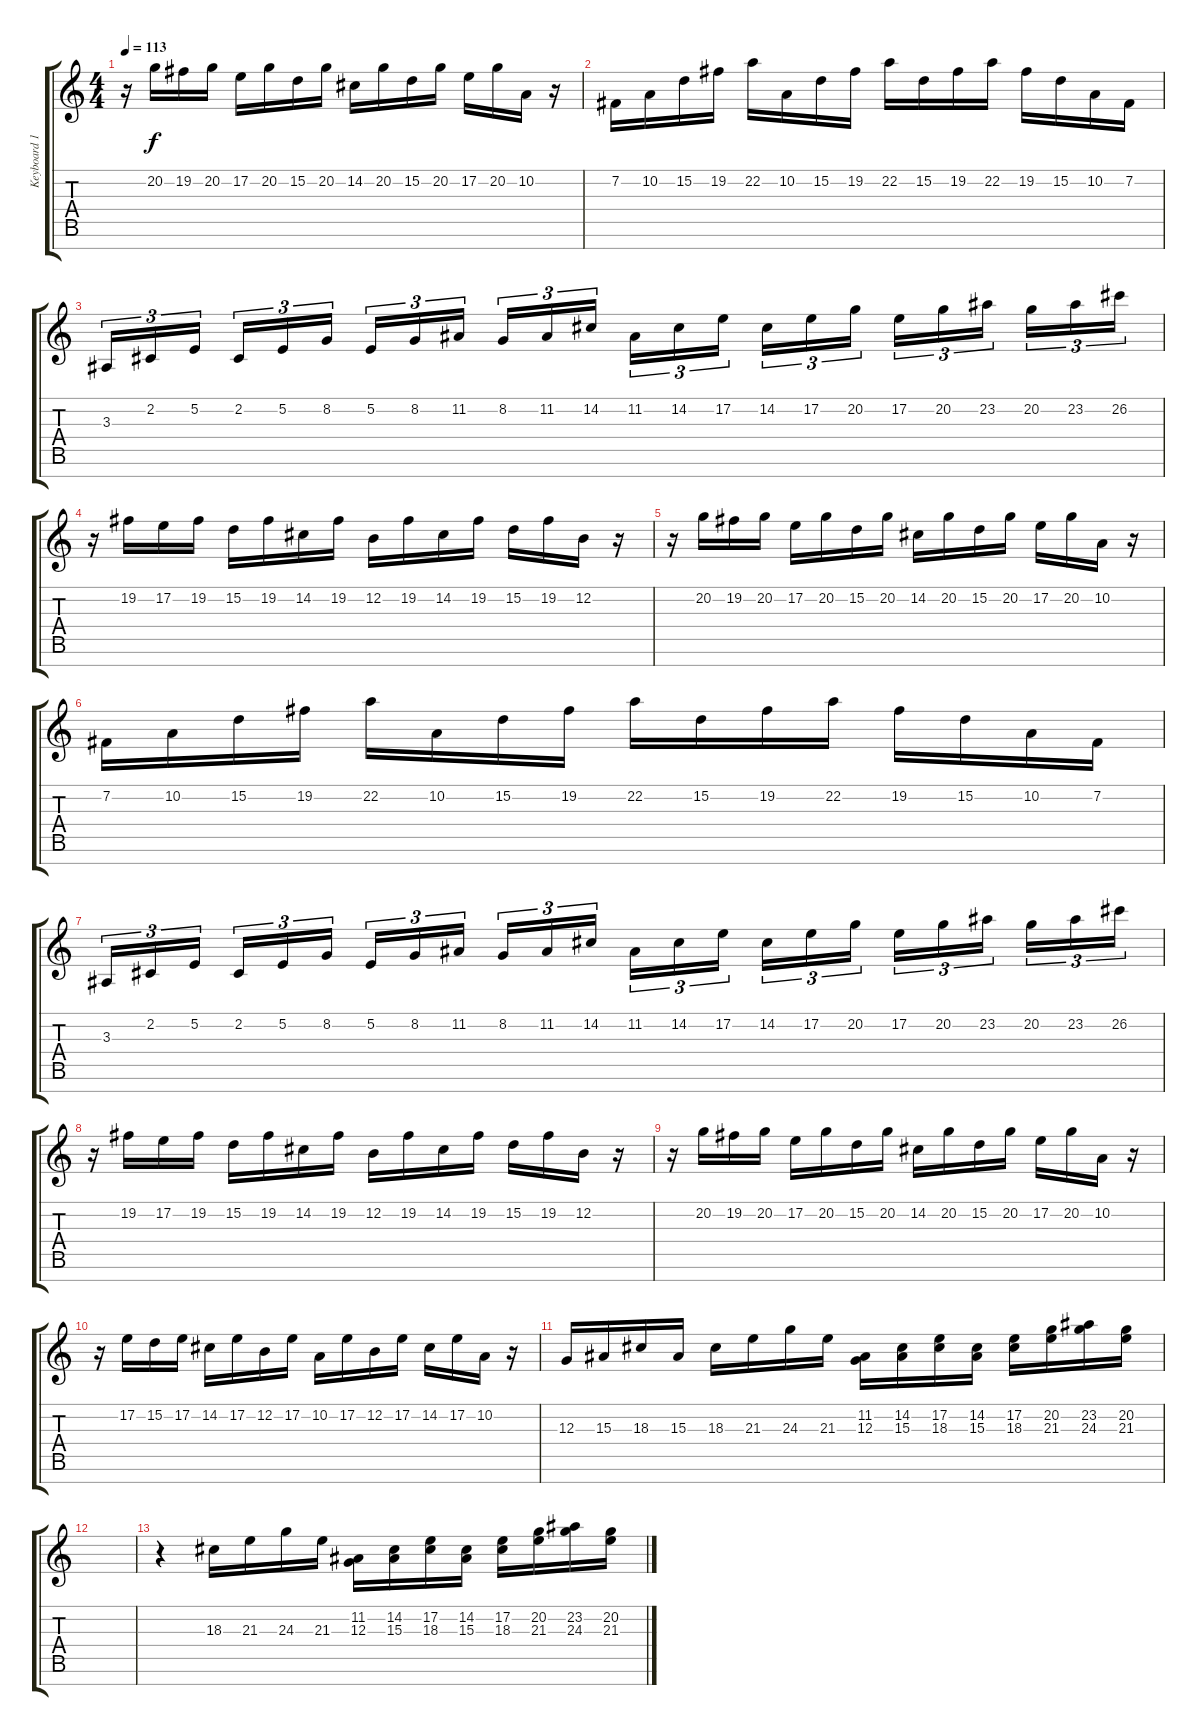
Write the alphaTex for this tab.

\track ("Keyboard 1" "Keyboard 1") {instrument synthstrings1}
\staff {score tabs}
\tuning (E4 B3 G3 D3 A2 E2 B1) {hide}
\ts (4 4)
\tempo 113
\clef g2
\ks c
r.16{dy f} 20.2.16 19.2.16 20.2.16 17.2.16 20.2.16 15.2.16 20.2.16 14.2.16 20.2.16 15.2.16 20.2.16 17.2.16 20.2.16 10.2.16 r.16 |
7.2.16 10.2.16 15.2.16 19.2.16 22.2.16 10.2.16 15.2.16 19.2.16 22.2.16 15.2.16 19.2.16 22.2.16 19.2.16 15.2.16 10.2.16 7.2.16 |
3.3.16{tu (3 2)} 2.2.16{tu (3 2)} 5.2.16{tu (3 2)} 2.2.16{tu (3 2)} 5.2.16{tu (3 2)} 8.2.16{tu (3 2)} 5.2.16{tu (3 2)} 8.2.16{tu (3 2)} 11.2.16{tu (3 2)} 8.2.16{tu (3 2)} 11.2.16{tu (3 2)} 14.2.16{tu (3 2)} 11.2.16{tu (3 2)} 14.2.16{tu (3 2)} 17.2.16{tu (3 2)} 14.2.16{tu (3 2)} 17.2.16{tu (3 2)} 20.2.16{tu (3 2)} 17.2.16{tu (3 2)} 20.2.16{tu (3 2)} 23.2.16{tu (3 2)} 20.2.16{tu (3 2)} 23.2.16{tu (3 2)} 26.2.16{tu (3 2)} |
r.16 19.2.16 17.2.16 19.2.16 15.2.16 19.2.16 14.2.16 19.2.16 12.2.16 19.2.16 14.2.16 19.2.16 15.2.16 19.2.16 12.2.16 r.16 |
r.16 20.2.16 19.2.16 20.2.16 17.2.16 20.2.16 15.2.16 20.2.16 14.2.16 20.2.16 15.2.16 20.2.16 17.2.16 20.2.16 10.2.16 r.16 |
7.2.16 10.2.16 15.2.16 19.2.16 22.2.16 10.2.16 15.2.16 19.2.16 22.2.16 15.2.16 19.2.16 22.2.16 19.2.16 15.2.16 10.2.16 7.2.16 |
3.3.16{tu (3 2)} 2.2.16{tu (3 2)} 5.2.16{tu (3 2)} 2.2.16{tu (3 2)} 5.2.16{tu (3 2)} 8.2.16{tu (3 2)} 5.2.16{tu (3 2)} 8.2.16{tu (3 2)} 11.2.16{tu (3 2)} 8.2.16{tu (3 2)} 11.2.16{tu (3 2)} 14.2.16{tu (3 2)} 11.2.16{tu (3 2)} 14.2.16{tu (3 2)} 17.2.16{tu (3 2)} 14.2.16{tu (3 2)} 17.2.16{tu (3 2)} 20.2.16{tu (3 2)} 17.2.16{tu (3 2)} 20.2.16{tu (3 2)} 23.2.16{tu (3 2)} 20.2.16{tu (3 2)} 23.2.16{tu (3 2)} 26.2.16{tu (3 2)} |
r.16{volume 13 instrument churchorgan} 19.2.16 17.2.16 19.2.16 15.2.16 19.2.16 14.2.16 19.2.16 12.2.16 19.2.16 14.2.16 19.2.16 15.2.16 19.2.16 12.2.16 r.16 |
r.16 20.2.16 19.2.16 20.2.16 17.2.16 20.2.16 15.2.16 20.2.16 14.2.16 20.2.16 15.2.16 20.2.16 17.2.16 20.2.16 10.2.16 r.16 |
r.16 17.2.16 15.2.16 17.2.16 14.2.16 17.2.16 12.2.16 17.2.16 10.2.16 17.2.16 12.2.16 17.2.16 14.2.16 17.2.16 10.2.16 r.16 |
12.3.16 15.3.16 18.3.16 15.3.16 18.3.16 21.3.16 24.3.16 21.3.16 (11.2 12.3).16 (14.2 15.3).16 (17.2 18.3).16 (14.2 15.3).16 (17.2 18.3).16 (20.2 21.3).16 (23.2 24.3).16 (20.2 21.3).16 |
|
r.4{volume 13 instrument churchorgan} 18.3.16 21.3.16 24.3.16 21.3.16 (11.2 12.3).16 (14.2 15.3).16 (17.2 18.3).16 (14.2 15.3).16 (17.2 18.3).16 (20.2 21.3).16 (23.2 24.3).16 (20.2 21.3).16
